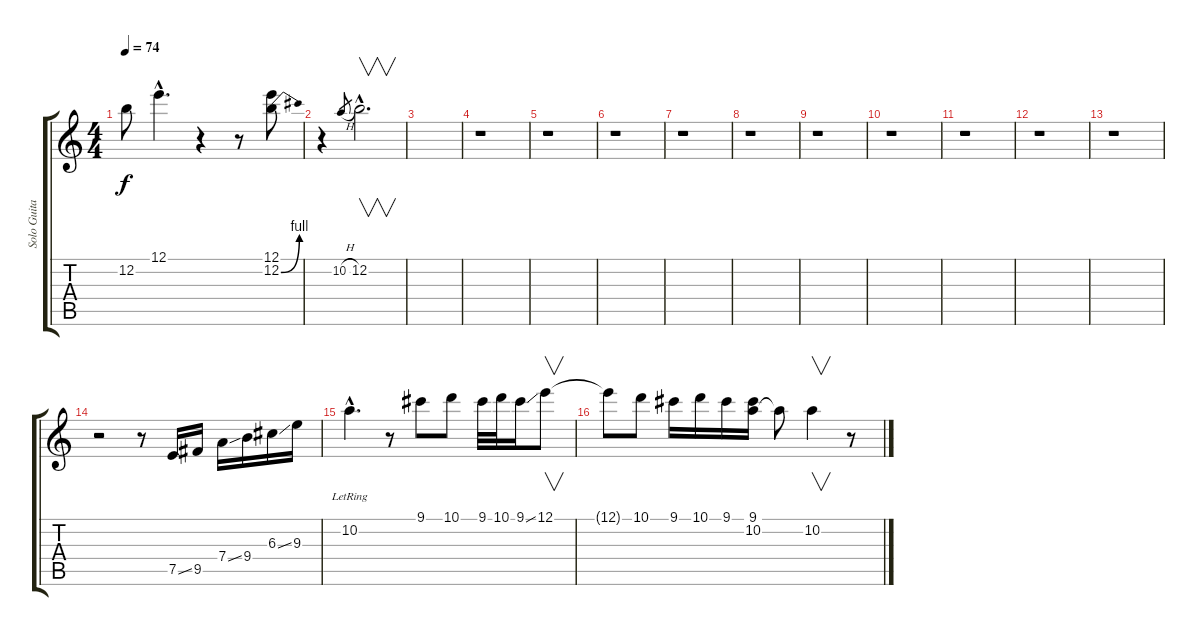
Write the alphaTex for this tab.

\track ("Solo Guitare" "Solo Guita") {instrument distortionguitar}
\staff {score tabs}
\tuning (E4 B3 G3 D3 A2 E2) {hide}
\ts (4 4)
\tempo 74
\clef g2
\ks c
12.2{t}.8{dy f} 12.1{hac}.4{d} r.4 r.8 (12.1 12.2{be (bend 0 0 60 4)}).8 |
r.4 10.2{h}.8{gr} 12.2{hac}.2{v d} |
|
r.1 |
r.1 |
r.1 |
r.1 |
r.1 |
r.1 |
r.1 |
r.1 |
r.1 |
r.1 |
r.2 r.8 7.5{ss}.16 9.5.16 7.4{ss}.16 9.4.16 6.3{ss}.16 9.3.16 |
10.2{hac lr}.4{d} r.8 9.1.8 10.1.8 9.1.32 10.1.32 9.1{ss}.16 12.1.8{v} |
12.1{t}.8 10.1.8 9.1.16 10.1.16 9.1.16 (9.1 10.2).16 10.2{t}.8 10.2.4{v} r.8
